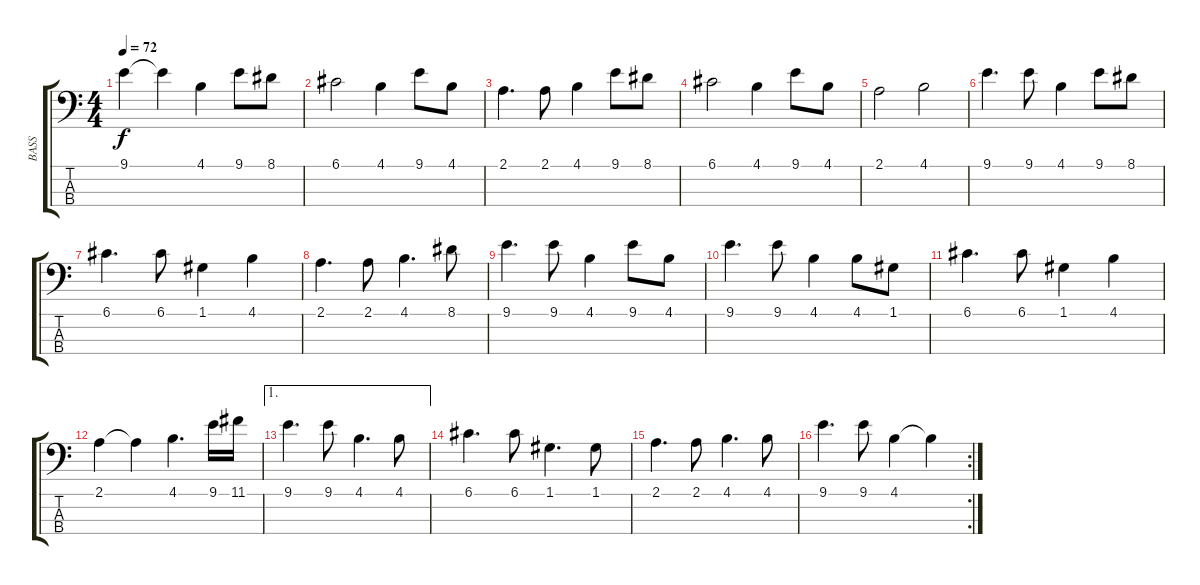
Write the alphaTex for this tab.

\track ("BASS" "BASS") {instrument electricbasspick}
\staff {score tabs}
\tuning (G2 D2 A1 E1) {hide}
\ts (4 4)
\tempo 72
\clef f4
\ks c
9.1.4{dy f} 9.1{t}.4 4.1.4 9.1.8 8.1.8 |
6.1.2 4.1.4 9.1.8 4.1.8 |
2.1.4{d} 2.1.8 4.1.4 9.1.8 8.1.8 |
6.1.2 4.1.4 9.1.8 4.1.8 |
2.1.2 4.1.2 |
9.1.4{d} 9.1.8 4.1.4 9.1.8 8.1.8 |
6.1.4{d} 6.1.8 1.1.4 4.1.4 |
2.1.4{d} 2.1.8 4.1.4{d} 8.1.8 |
9.1.4{d} 9.1.8 4.1.4 9.1.8 4.1.8 |
9.1.4{d} 9.1.8 4.1.4 4.1.8 1.1.8 |
6.1.4{d} 6.1.8 1.1.4 4.1.4 |
2.1.4 2.1{t}.4 4.1.4{d} 9.1.16 11.1.16 |
\ae 1
9.1.4{d} 9.1.8 4.1.4{d} 4.1.8 |
6.1.4{d} 6.1.8 1.1.4{d} 1.1.8 |
2.1.4{d} 2.1.8 4.1.4{d} 4.1.8 |
\rc 2
9.1.4{d} 9.1.8 4.1.4 4.1{t}.4
